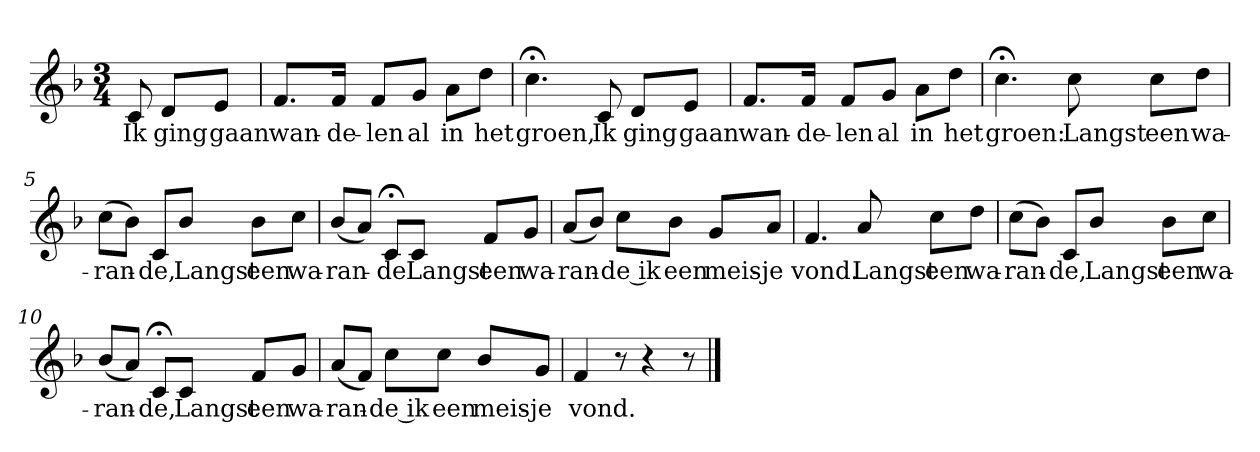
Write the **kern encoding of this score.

**kern	**text
*part1	*part1
*staff1	*staff1
*clefG2	*
*k[b-]	*
*F:	*
*M3/4	*
*MM120	*
=	=
8c	Ik
8d/L	ging
8e/J	gaan
=1	=1
8.f/L	wan-
16f/Jk	-de-
8f/L	-len
8g/J	al
8a\L	in
8dd\J	het
=2	=2
4.cc;<	groen,
8c	Ik
8d/L	ging
8e/J	gaan
=3	=3
8.f/L	wan-
16f/Jk	-de-
8f/L	-len
8g/J	al
8a\L	in
8dd\J	het
=4	=4
4.cc;<	groen:
8cc	Langst
8cc\L	een
8dd\J	wa-
=5	=5
(8cc\L	-ran-
8b-\J)	.
8c/L	-de,
8b-/J	Langst
8b-\L	een
8cc\J	wa-
=6	=6
(8b-/L	-ran-
8a/J)	.
8c;</L	-de
8c/J	Langst
8f/L	een
8g/J	wa-
=7	=7
(8a/L	-ran-
8b-/J)	.
8cc\L	-de ik
8b-\J	een
8g/L	meis-
8a/J	-je
=8	=8
4.f	vond.
8a	Langst
8cc\L	een
8dd\J	wa-
=9	=9
(8cc\L	-ran-
8b-\J)	.
8c/L	-de,
8b-/J	Langst
8b-\L	een
8cc\J	wa-
=10	=10
(8b-/L	-ran-
8a/J)	.
8c;</L	-de,
8c/J	Langst
8f/L	een
8g/J	wa-
=11	=11
(8a/L	-ran-
8f/J)	.
8cc\L	-de ik
8cc\J	een
8b-/L	meis-
8g/J	-je
=12	=12
4f	vond.
8r	.
4r	.
8r	.
==	==
*-	*-
